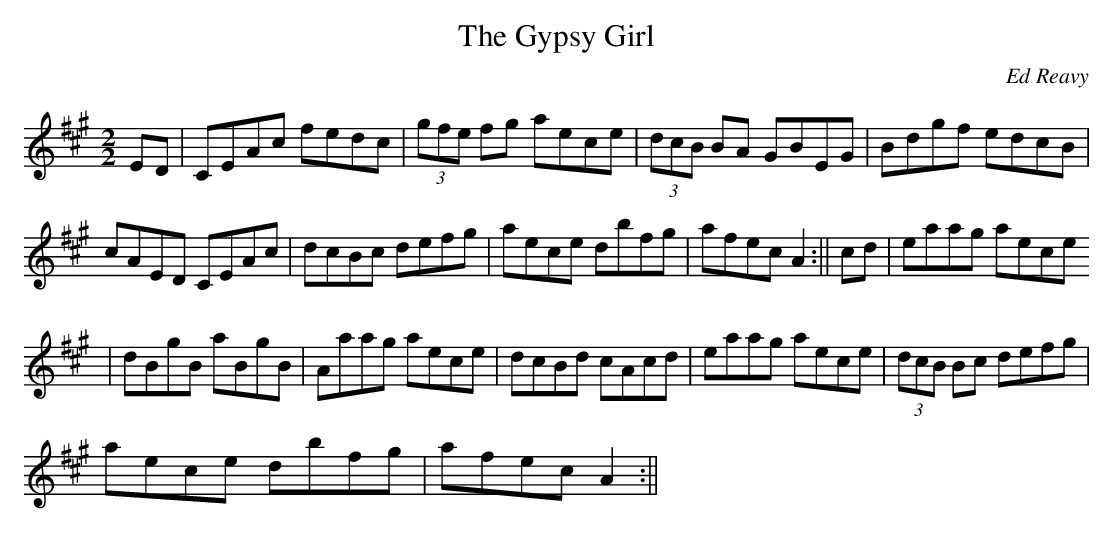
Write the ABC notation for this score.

X:1
T:The Gypsy Girl
M:2/2
L:1/8
C:Ed Reavy
K:A
ED|CEAc fedc|(3gfe fg aece|(3dcB BA GBEG|Bdgf edcB|
cAED CEAc|dcBc defg|aece dbfg|afec A2:||cd|eaag aece
|dBgB aBgB|Aaag aece|dcBd cAcd|eaag aece|(3dcB Bc defg|
aece dbfg|afec A2:||
